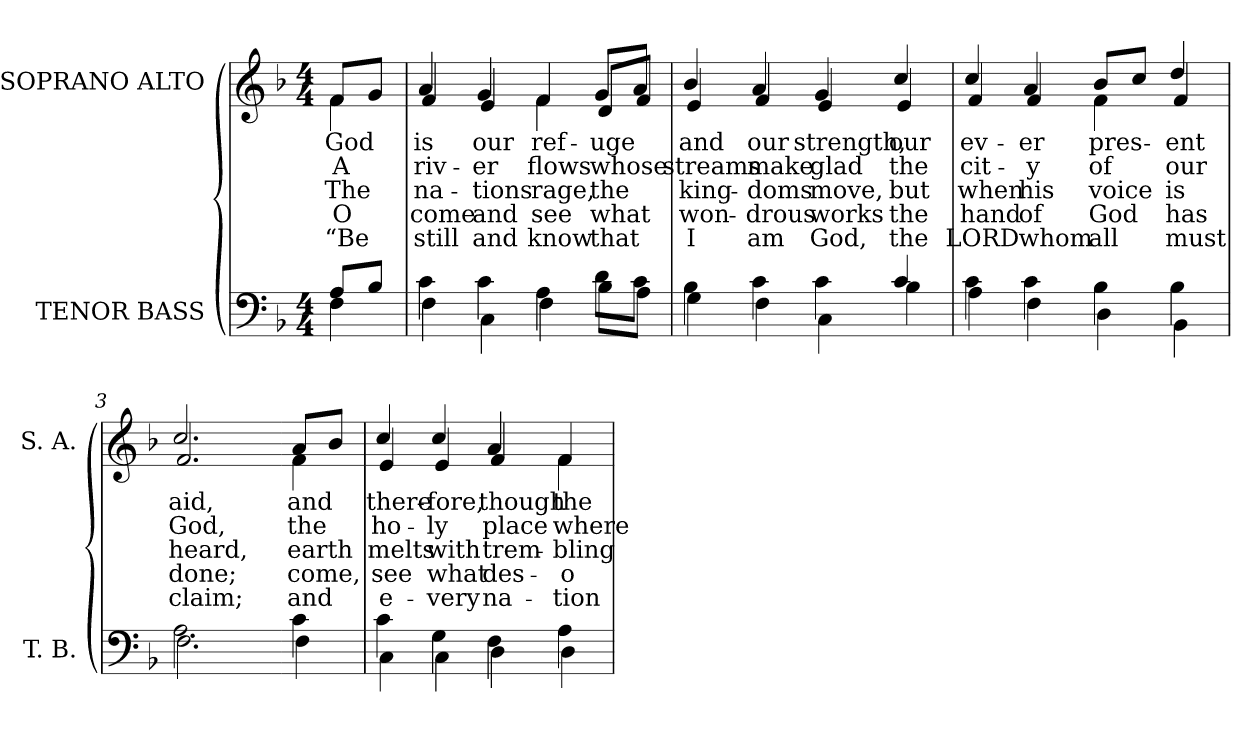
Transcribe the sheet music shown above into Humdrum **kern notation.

**kern	**kern	**text	**text	**text	**text	**text
*part2	*part1	*part1	*part1	*part1	*part1	*part1
*staff2	*staff1	*staff1	*staff1	*staff1	*staff1	*staff1
*I"TENOR BASS	*I"SOPRANO ALTO	*	*	*	*	*
*I'T. B.	*I'S. A.	*	*	*	*	*
!!LO:PB:g=z
*clefF4	*clefG2	*	*	*	*	*
*k[b-]	*k[b-]	*	*	*	*	*
*F:	*F:	*	*	*	*	*
*M4/4	*M4/4	*	*	*	*	*
=	=	=	=	=	=	=
*^	*	*	*	*	*	*
!	!	!LO:TX:b:cj:t=1	!	!	!	!	!
!	!	!LO:TX:b:cj:t=2	!	!	!	!	!
!	!	!LO:TX:b:cj:t=3	!	!	!	!	!
!	!	!LO:TX:b:cj:t=4	!	!	!	!	!
!	!	!LO:TX:b:cj:t=5	!	!	!	!	!
!	!	!	!LO:LY:b:color=#000000	!LO:LY:b:color=#000000	!LO:LY:b:color=#000000	!LO:LY:b:color=#000000	!LO:LY:b:color=#000000
*	*	*^	*	*	*	*	*
8Ai/L	4Fi\	8fi/L	4fi\	God	A	The	O	“Be
8B-i/J	.	8gi/J	.	.	.	.	.	.
=	=	=	=	=	=	=	=	=
!	!	!	!	!LO:LY:b:color=#000000	!LO:LY:b:color=#000000	!LO:LY:b:color=#000000	!LO:LY:b:color=#000000	!LO:LY:b:color=#000000
4ci\	4Fi\	4ai/	4fi/	is	riv-	na-	come	still
!	!	!	!	!LO:LY:b:color=#000000	!LO:LY:b:color=#000000	!LO:LY:b:color=#000000	!LO:LY:b:color=#000000	!LO:LY:b:color=#000000
4ci\	4Ci\	4gi/	4ei/	our	-er	-tions	and	and
!	!	!	!	!LO:LY:b:color=#000000	!LO:LY:b:color=#000000	!LO:LY:b:color=#000000	!LO:LY:b:color=#000000	!LO:LY:b:color=#000000
4Ai\	4Fi\	4fi/	4fi\	ref-	flows	rage,	see	know
!	!	!	!	!LO:LY:b:color=#000000	!LO:LY:b:color=#000000	!LO:LY:b:color=#000000	!LO:LY:b:color=#000000	!LO:LY:b:color=#000000
8di\L	8B-i\L	8gi/L	8di/L	-uge	whose	the	what	that
8ci\J	8Ai\J	8ai/J	8fi/J	.	.	.	.	.
=1	=1	=1	=1	=1	=1	=1	=1	=1
!	!	!	!	!LO:LY:b:color=#000000	!LO:LY:b:color=#000000	!LO:LY:b:color=#000000	!LO:LY:b:color=#000000	!LO:LY:b:color=#000000
4B-i\	4Gi\	4b-i/	4ei/	and	streams	king-	won-	I
!	!	!	!	!LO:LY:b:color=#000000	!LO:LY:b:color=#000000	!LO:LY:b:color=#000000	!LO:LY:b:color=#000000	!LO:LY:b:color=#000000
4ci\	4Fi\	4ai/	4fi/	our	make	-doms	-drous	am
!	!	!	!	!LO:LY:b:color=#000000	!LO:LY:b:color=#000000	!LO:LY:b:color=#000000	!LO:LY:b:color=#000000	!LO:LY:b:color=#000000
4ci\	4Ci\	4gi/	4ei/	strength,	glad	move,	works	God,
!	!	!	!	!LO:LY:b:color=#000000	!LO:LY:b:color=#000000	!LO:LY:b:color=#000000	!LO:LY:b:color=#000000	!LO:LY:b:color=#000000
4ci/	4B-i\	4cci/	4ei/	our	the	but	the	the
=2	=2	=2	=2	=2	=2	=2	=2	=2
!	!	!	!	!LO:LY:b:color=#000000	!LO:LY:b:color=#000000	!LO:LY:b:color=#000000	!LO:LY:b:color=#000000	!LO:LY:b:color=#000000
4ci\	4Ai\	4cci/	4fi/	ev-	cit-	when	hand	LORD
!	!	!	!	!LO:LY:b:color=#000000	!LO:LY:b:color=#000000	!LO:LY:b:color=#000000	!LO:LY:b:color=#000000	!LO:LY:b:color=#000000
4ci\	4Fi\	4ai/	4fi/	-er	-y	his	of	whom
!	!	!	!	!LO:LY:b:color=#000000	!LO:LY:b:color=#000000	!LO:LY:b:color=#000000	!LO:LY:b:color=#000000	!LO:LY:b:color=#000000
4B-i\	4Di\	8b-i/L	4fi\	pres-	of	voice	God	all
.	.	8cci/J	.	.	.	.	.	.
!	!	!	!	!LO:LY:b:color=#000000	!LO:LY:b:color=#000000	!LO:LY:b:color=#000000	!LO:LY:b:color=#000000	!LO:LY:b:color=#000000
4B-i\	4BB-i\	4ddi/	4fi/	-ent	our	is	has	must
=3	=3	=3	=3	=3	=3	=3	=3	=3
!	!	!	!	!LO:LY:b:color=#000000	!LO:LY:b:color=#000000	!LO:LY:b:color=#000000	!LO:LY:b:color=#000000	!LO:LY:b:color=#000000
2.Ai\	2.Fi\	2.cci/	2.fi/	aid,	God,	heard,	done;	claim;
!!LO:LB:g=z	!!
=4-	=4-	=4-	=4-	=4-	=4-	=4-	=4-	=4-
!	!	!	!	!LO:LY:b:color=#000000	!LO:LY:b:color=#000000	!LO:LY:b:color=#000000	!LO:LY:b:color=#000000	!LO:LY:b:color=#000000
4ci\	4Fi\	8ai/L	4fi\	and	the	earth	come,	and
.	.	8b-i/J	.	.	.	.	.	.
=5	=5	=5	=5	=5	=5	=5	=5	=5
!	!	!	!	!LO:LY:b:color=#000000	!LO:LY:b:color=#000000	!LO:LY:b:color=#000000	!LO:LY:b:color=#000000	!LO:LY:b:color=#000000
4ci\	4Ci\	4cci/	4ei/	there-	ho-	melts	see	e-
!	!	!	!	!LO:LY:b:color=#000000	!LO:LY:b:color=#000000	!LO:LY:b:color=#000000	!LO:LY:b:color=#000000	!LO:LY:b:color=#000000
4Gi\	4Ci\	4cci/	4ei/	-fore,	-ly	with	what	-very
!	!	!	!	!LO:LY:b:color=#000000	!LO:LY:b:color=#000000	!LO:LY:b:color=#000000	!LO:LY:b:color=#000000	!LO:LY:b:color=#000000
4Fi\	4Di\	4ai/	4fi/	though	place	trem-	des-	na-
!	!	!	!	!LO:LY:b:color=#000000	!LO:LY:b:color=#000000	!LO:LY:b:color=#000000	!LO:LY:b:color=#000000	!LO:LY:b:color=#000000
4Ai\	4Di\	4fi/	4fi\	the	where-	-bling	-o-	-tion
*v	*v	*	*	*	*	*	*	*
*	*v	*v	*	*	*	*	*
=	=	=	=	=	=	=
*-	*-	*-	*-	*-	*-	*-
